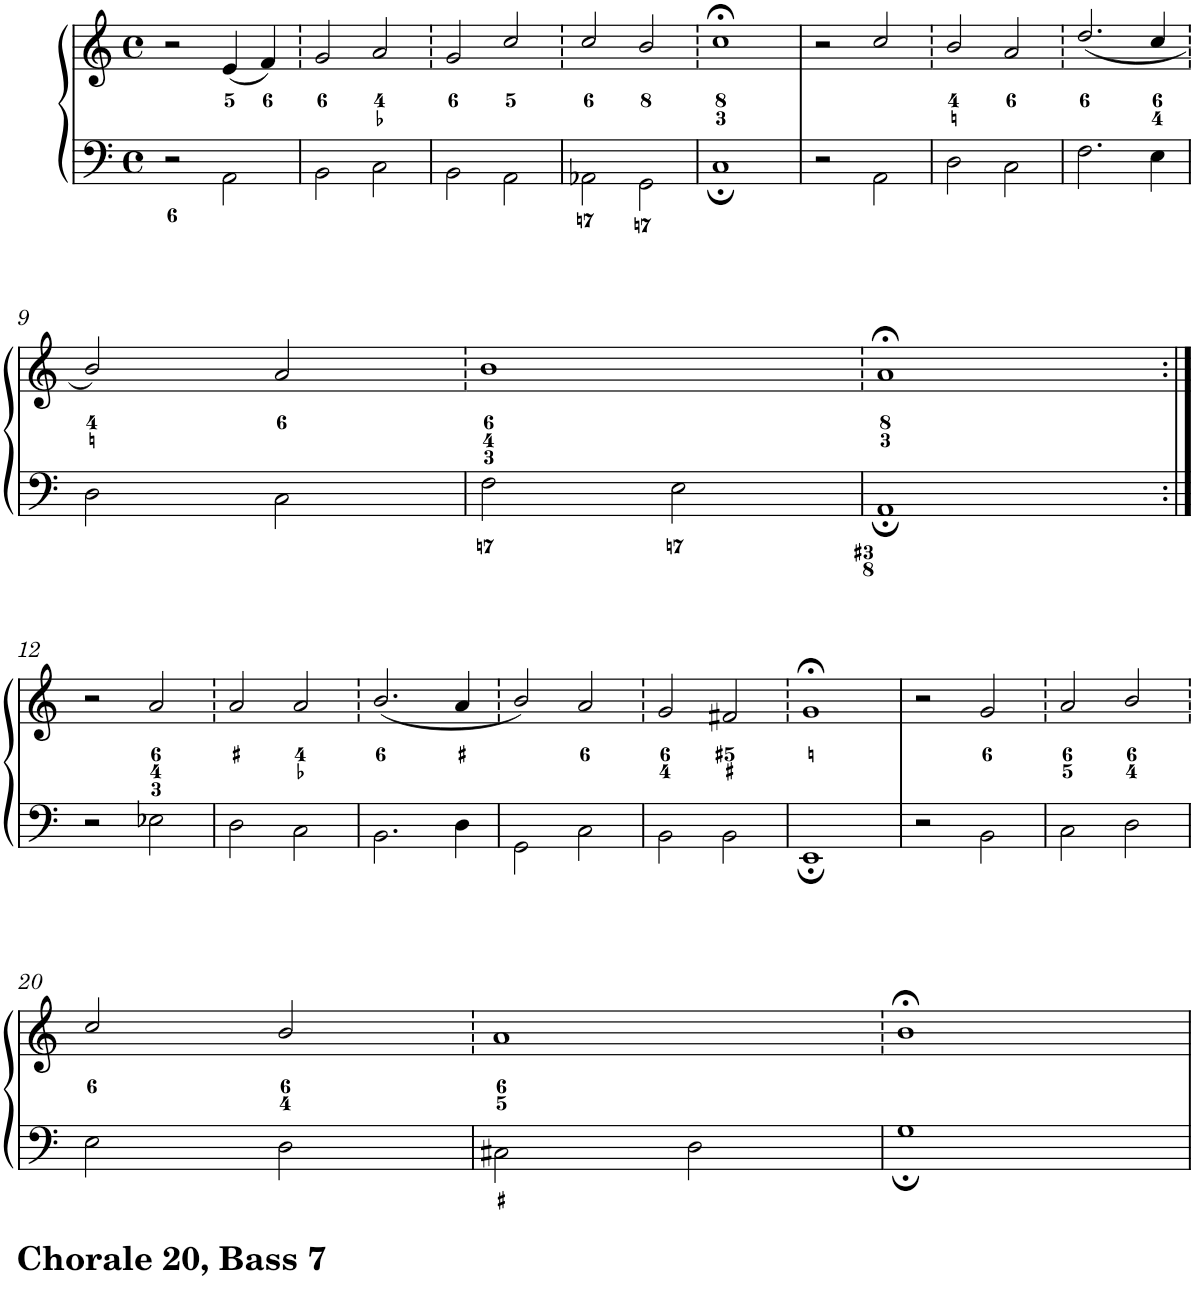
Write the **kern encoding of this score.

**kern	**kern
*part1	*part1
*staff2	*staff1
*I"Piano	*
*I'Pno.	*
*clefF4	*clefG2
*k[]	*k[]
*M4/4	*M4/4
*met(c)	*met(c)
=1	=1
2r	2r
2AA\	(4e/
.	4f/)
=2	=2
2BB\	2g/
2C\	2a/
=3	=3
2BB\	2g/
2AA\	2cc/
=4	=4
2AA-X\	2cc/
2GG\	2b/
=5	=5
1C;	1cc;<
=6	=6
2r	2r
2AA\	2cc/
=7	=7
2D\	2b/
2C\	2a/
=8	=8
2.F\	(2.dd/
4E\	4cc/
!!LO:LB:g=z
=9	=9
2D\	2b/)
2C\	2a/
=10	=10
2F\	1b
2E\	.
=11	=11
1AA;	1a;<
!!LO:LB:g=z
=12:|!	=12:|!
2r	2r
2E-X\	2a/
=13	=13
2D\	2a/
2C\	2a/
=14	=14
2.BB\	(2.b/
4D\	4a/
=15	=15
2GG\	2b/)
2C\	2a/
=16	=16
2BB\	2g/
2BB\	2f#X/
=17	=17
1EE;	1g;<
=18	=18
2r	2r
2BB\	2g/
=19	=19
2C\	2a/
2D\	2b/
!!LO:LB:g=z
=20	=20
2E\	2cc/
2D\	2b/
=21	=21
2C#X\	1a
2D\	.
=22	=22
1G;	1b;<
=	=
*-	*-
